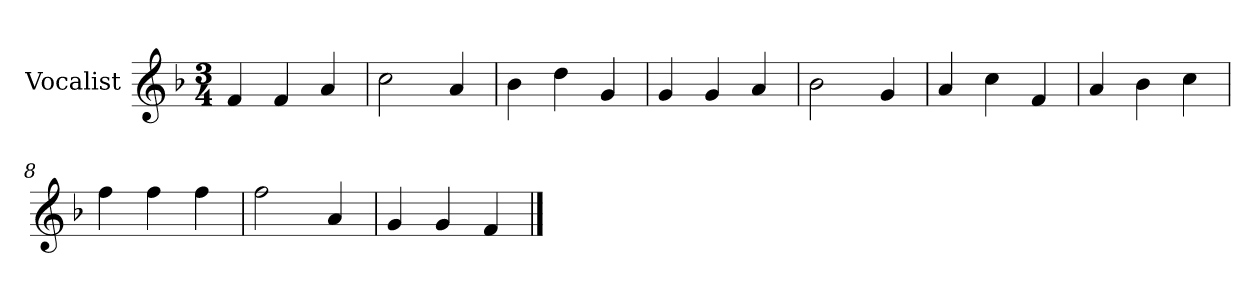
**kern
*part1
*staff1
*I"Vocalist
*k[b-]
*F:
*M3/4
=1
4f
4f
4a
=2
2cc
4a
=3
4b-
4dd
4g
=4
4g
4g
4a
=5
2b-
4g
=6
4a
4cc
4f
=7
4a
4b-
4cc
=8
4ff
4ff
4ff
=9
2ff
4a
=10
4g
4g
4f
==
*-
